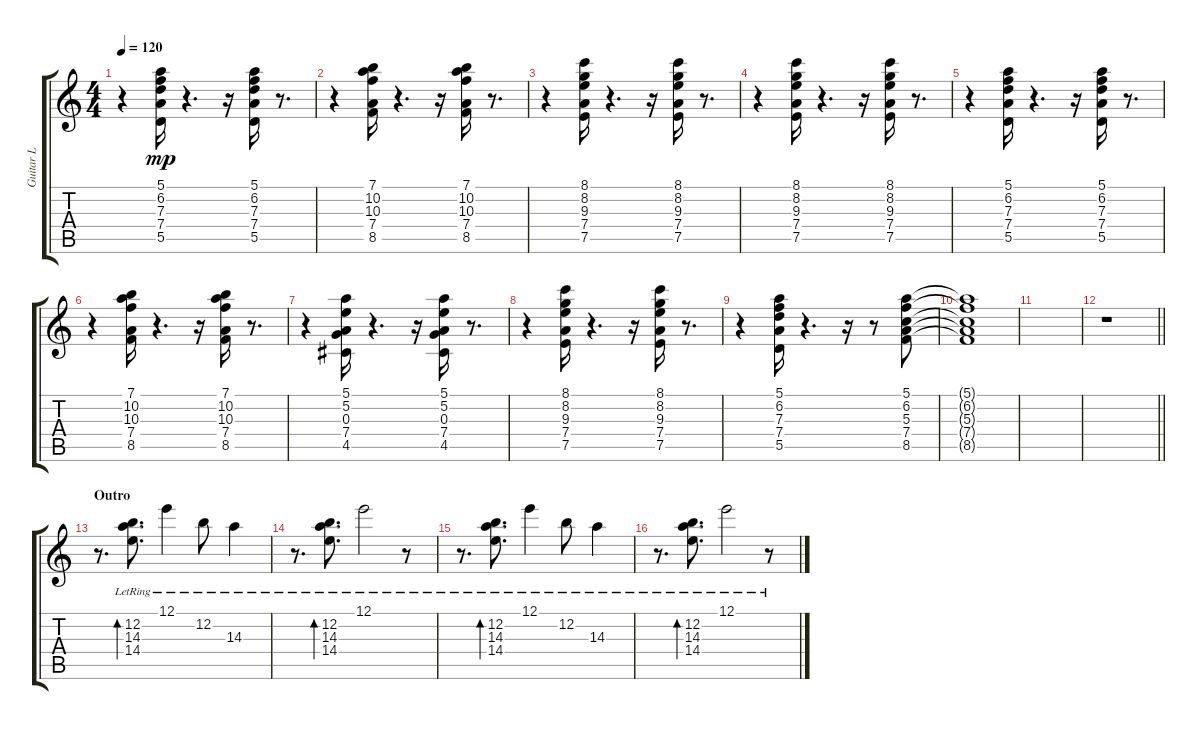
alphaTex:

\track ("Guitar L" "Guitar L") {instrument electricguitarclean}
\staff {score tabs}
\tuning (E4 B3 G3 D3 A2 E2) {hide}
\ts (4 4)
\tempo 120
\clef g2
\ks c
r.4{dy mp} (5.1 6.2 7.3 7.4 5.5).16 r.4{d} r.16 (5.1 6.2 7.3 7.4 5.5).16 r.8{d} |
r.4 (7.1 10.2 10.3 7.4 8.5).16 r.4{d} r.16 (7.1 10.2 10.3 7.4 8.5).16 r.8{d} |
r.4 (8.1 8.2 9.3 7.4 7.5).16 r.4{d} r.16 (8.1 8.2 9.3 7.4 7.5).16 r.8{d} |
r.4 (8.1 8.2 9.3 7.4 7.5).16 r.4{d} r.16 (8.1 8.2 9.3 7.4 7.5).16 r.8{d} |
r.4 (5.1 6.2 7.3 7.4 5.5).16 r.4{d} r.16 (5.1 6.2 7.3 7.4 5.5).16 r.8{d} |
r.4 (7.1 10.2 10.3 7.4 8.5).16 r.4{d} r.16 (7.1 10.2 10.3 7.4 8.5).16 r.8{d} |
r.4 (5.1 5.2 0.3 7.4 4.5).16 r.4{d} r.16 (5.1 5.2 0.3 7.4 4.5).16 r.8{d} |
r.4 (8.1 8.2 9.3 7.4 7.5).16 r.4{d} r.16 (8.1 8.2 9.3 7.4 7.5).16 r.8{d} |
r.4 (5.1 6.2 7.3 7.4 5.5).16 r.4{d} r.16 r.8 (5.1 6.2 5.3 7.4 8.5).8 |
(5.1{t} 6.2{t} 5.3{t} 7.4{t} 8.5{t}).1 |
|
\barLineRight lightlight
r.1 |
\section ("" "Outro")
r.8{d} (12.2{lr} 14.3{lr} 14.4{lr}).8{d bd 240} 12.1{lr}.4 12.2{lr}.8 14.3{lr}.4 |
r.8{d} (12.2{lr} 14.3{lr} 14.4{lr}).8{d bd 240} 12.1{lr}.2 r.8 |
r.8{d} (12.2{lr} 14.3{lr} 14.4{lr}).8{d bd 240} 12.1{lr}.4 12.2{lr}.8 14.3{lr}.4 |
r.8{d} (12.2{lr} 14.3{lr} 14.4{lr}).8{d bd 240} 12.1{lr}.2 r.8
